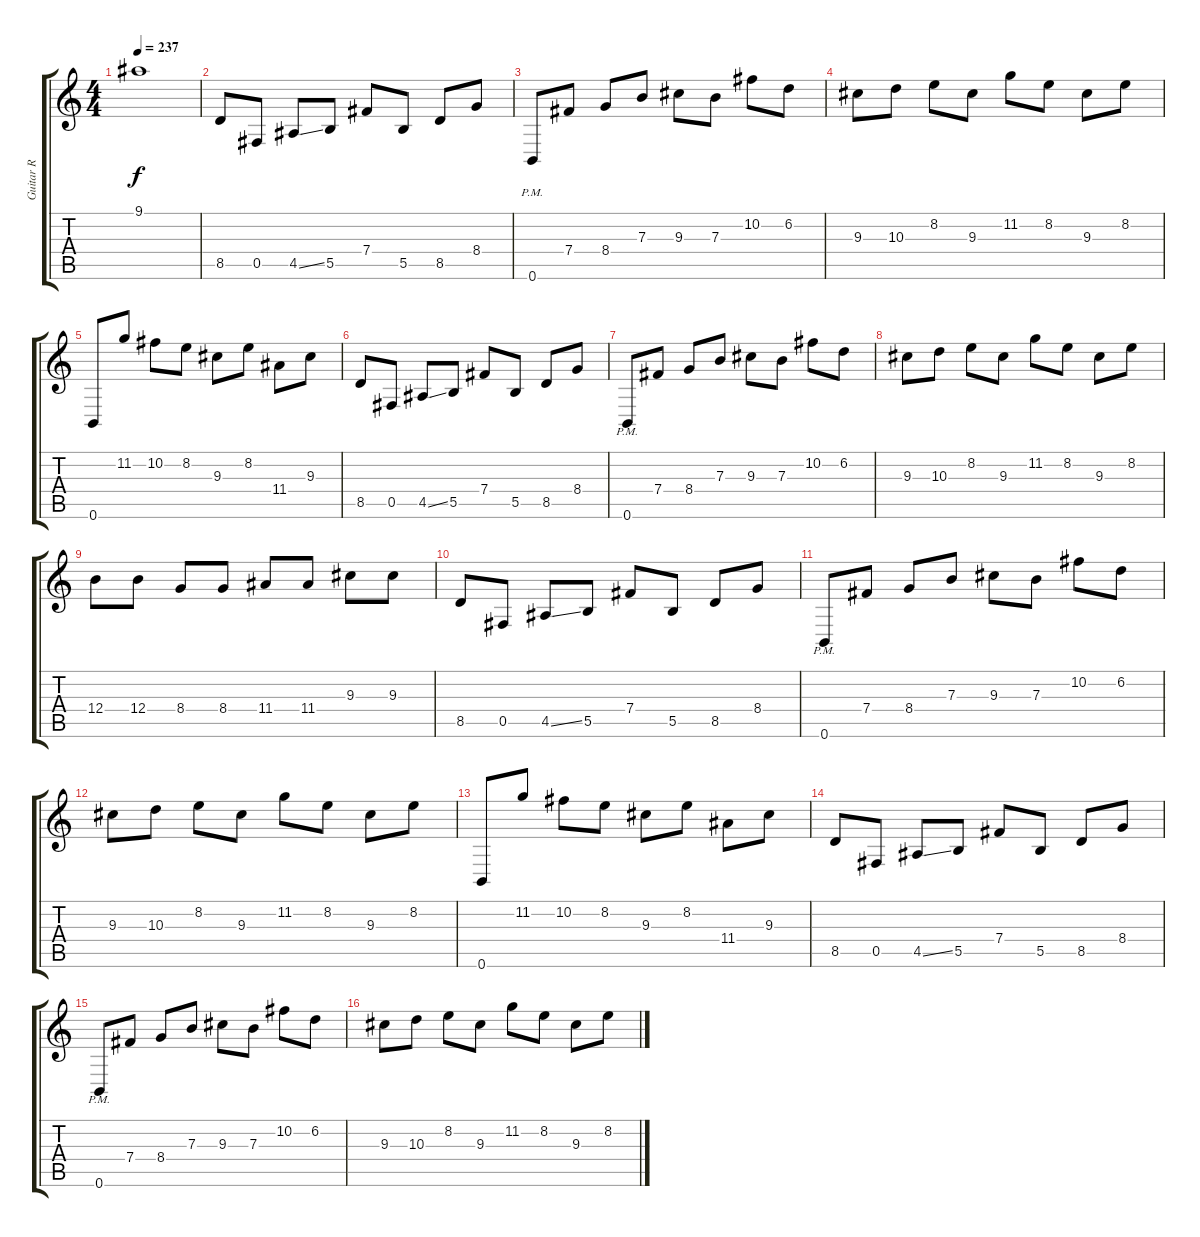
\track ("Guitar R" "Guitar R") {instrument distortionguitar}
\staff {score tabs}
\tuning (Db4 Ab3 E3 B2 Gb2 B1) {hide}
\ts (4 4)
\tempo 237
\clef g2
\ks c
9.1.1{dy f} |
8.5.8 0.5.8 4.5{ss}.8 5.5.8 7.4.8 5.5.8 8.5.8 8.4.8 |
0.6{pm}.8 7.4.8 8.4.8 7.3.8 9.3.8 7.3.8 10.2.8 6.2.8 |
9.3.8 10.3.8 8.2.8 9.3.8 11.2.8 8.2.8 9.3.8 8.2.8 |
0.6.8 11.2.8 10.2.8 8.2.8 9.3.8 8.2.8 11.4.8 9.3.8 |
8.5.8 0.5.8 4.5{ss}.8 5.5.8 7.4.8 5.5.8 8.5.8 8.4.8 |
0.6{pm}.8 7.4.8 8.4.8 7.3.8 9.3.8 7.3.8 10.2.8 6.2.8 |
9.3.8 10.3.8 8.2.8 9.3.8 11.2.8 8.2.8 9.3.8 8.2.8 |
12.4.8 12.4.8 8.4.8 8.4.8 11.4.8 11.4.8 9.3.8 9.3.8 |
8.5.8 0.5.8 4.5{ss}.8 5.5.8 7.4.8 5.5.8 8.5.8 8.4.8 |
0.6{pm}.8 7.4.8 8.4.8 7.3.8 9.3.8 7.3.8 10.2.8 6.2.8 |
9.3.8 10.3.8 8.2.8 9.3.8 11.2.8 8.2.8 9.3.8 8.2.8 |
0.6.8 11.2.8 10.2.8 8.2.8 9.3.8 8.2.8 11.4.8 9.3.8 |
8.5.8 0.5.8 4.5{ss}.8 5.5.8 7.4.8 5.5.8 8.5.8 8.4.8 |
0.6{pm}.8 7.4.8 8.4.8 7.3.8 9.3.8 7.3.8 10.2.8 6.2.8 |
9.3.8 10.3.8 8.2.8 9.3.8 11.2.8 8.2.8 9.3.8 8.2.8
